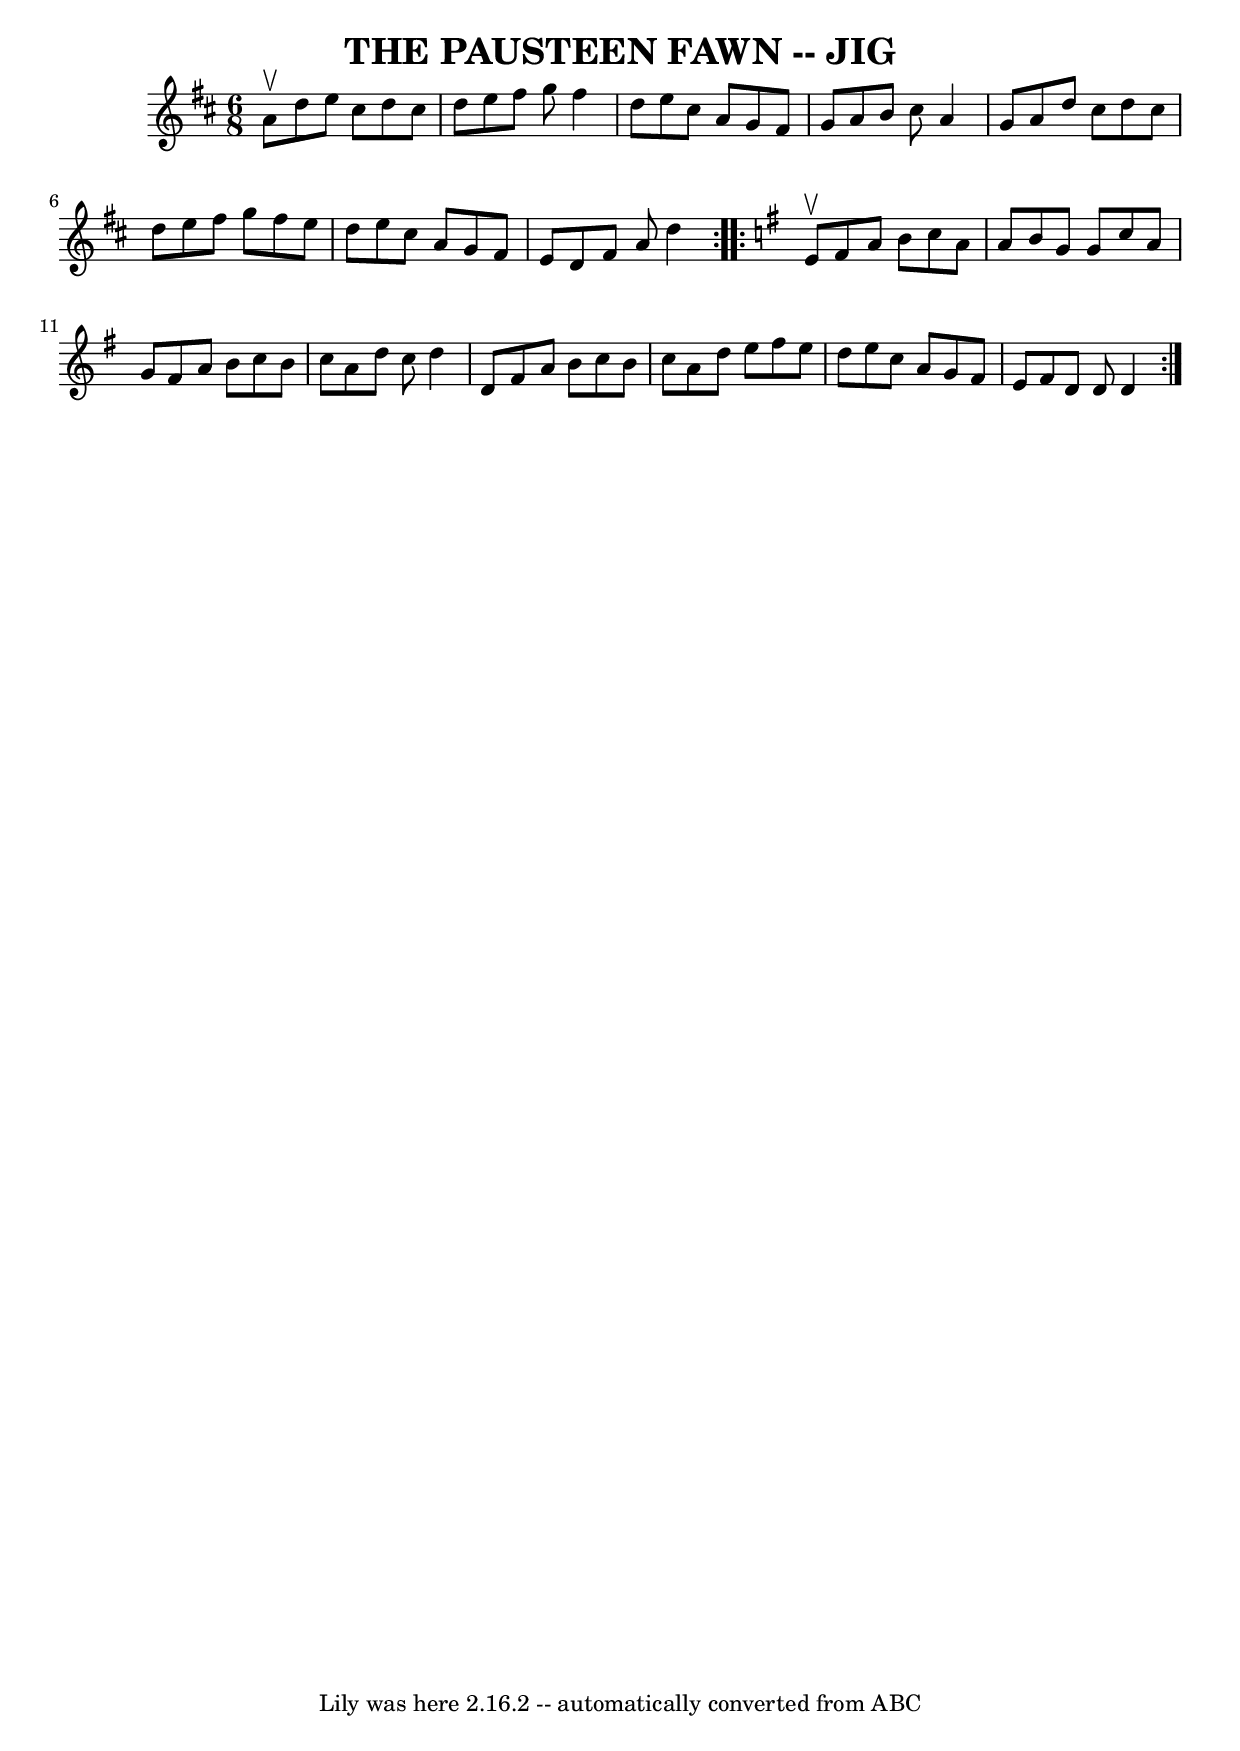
\version "2.16.2"
\include "Mammoth.ily"
\header {
  %% book = "Ryan's Mammoth Collection of Fiddle Tunes"
  crossRefNumber = "1"
  footnotes = ""
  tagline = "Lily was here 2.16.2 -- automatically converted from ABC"
  title = "THE PAUSTEEN FAWN -- JIG"

}
voicedefault =  {



  \repeat volta 2 {

    \time 6/8 
    \key d \major
    a'8^\upbow       |
    d''8 e''8 cis''8   
    d''8 cis''8 d''8    |
    e''8 fis''8 g''8 fis''4 d''8  
    |
    e''8 cis''8 a'8 g'8 fis'8 g'8    |
    a'8    
    b'8 cis''8 a'4 g'8        |
    a'8 d''8 cis''8 d''8    
    cis''8 d''8    |
    e''8 fis''8 g''8 fis''8 e''8 d''8   
    |
    e''8 cis''8 a'8 g'8 fis'8 e'8    |
    d'8    
    fis'8 a'8 d''4    
  }   
  \key d \mixolydian
  
  \repeat volta 2 {
    e'8 
    ^\upbow       |
    fis'8 a'8 b'8 c''8 a'8 a'8    |
    
    b'8 g'8 g'8 c''8 a'8 g'8    |
    fis'8 a'8 b'8    
    c''8 b'8 c''8    |
    a'8 d''8 c''8 d''4 d'8        
    |
    fis'8 a'8 b'8 c''8 b'8 c''8    |
    a'8 d''8 
    e''8 fis''8 e''8 d''8    |
    e''8 c''8 a'8 g'8    
    fis'8 e'8    |
    fis'8 d'8 d'8 d'4    
  }   

}

\score{
  <<

    \context Staff="default"
    {
      \voicedefault 
      
    }

  >>
  \layout {
    
  }
  \midi {
  }

}
